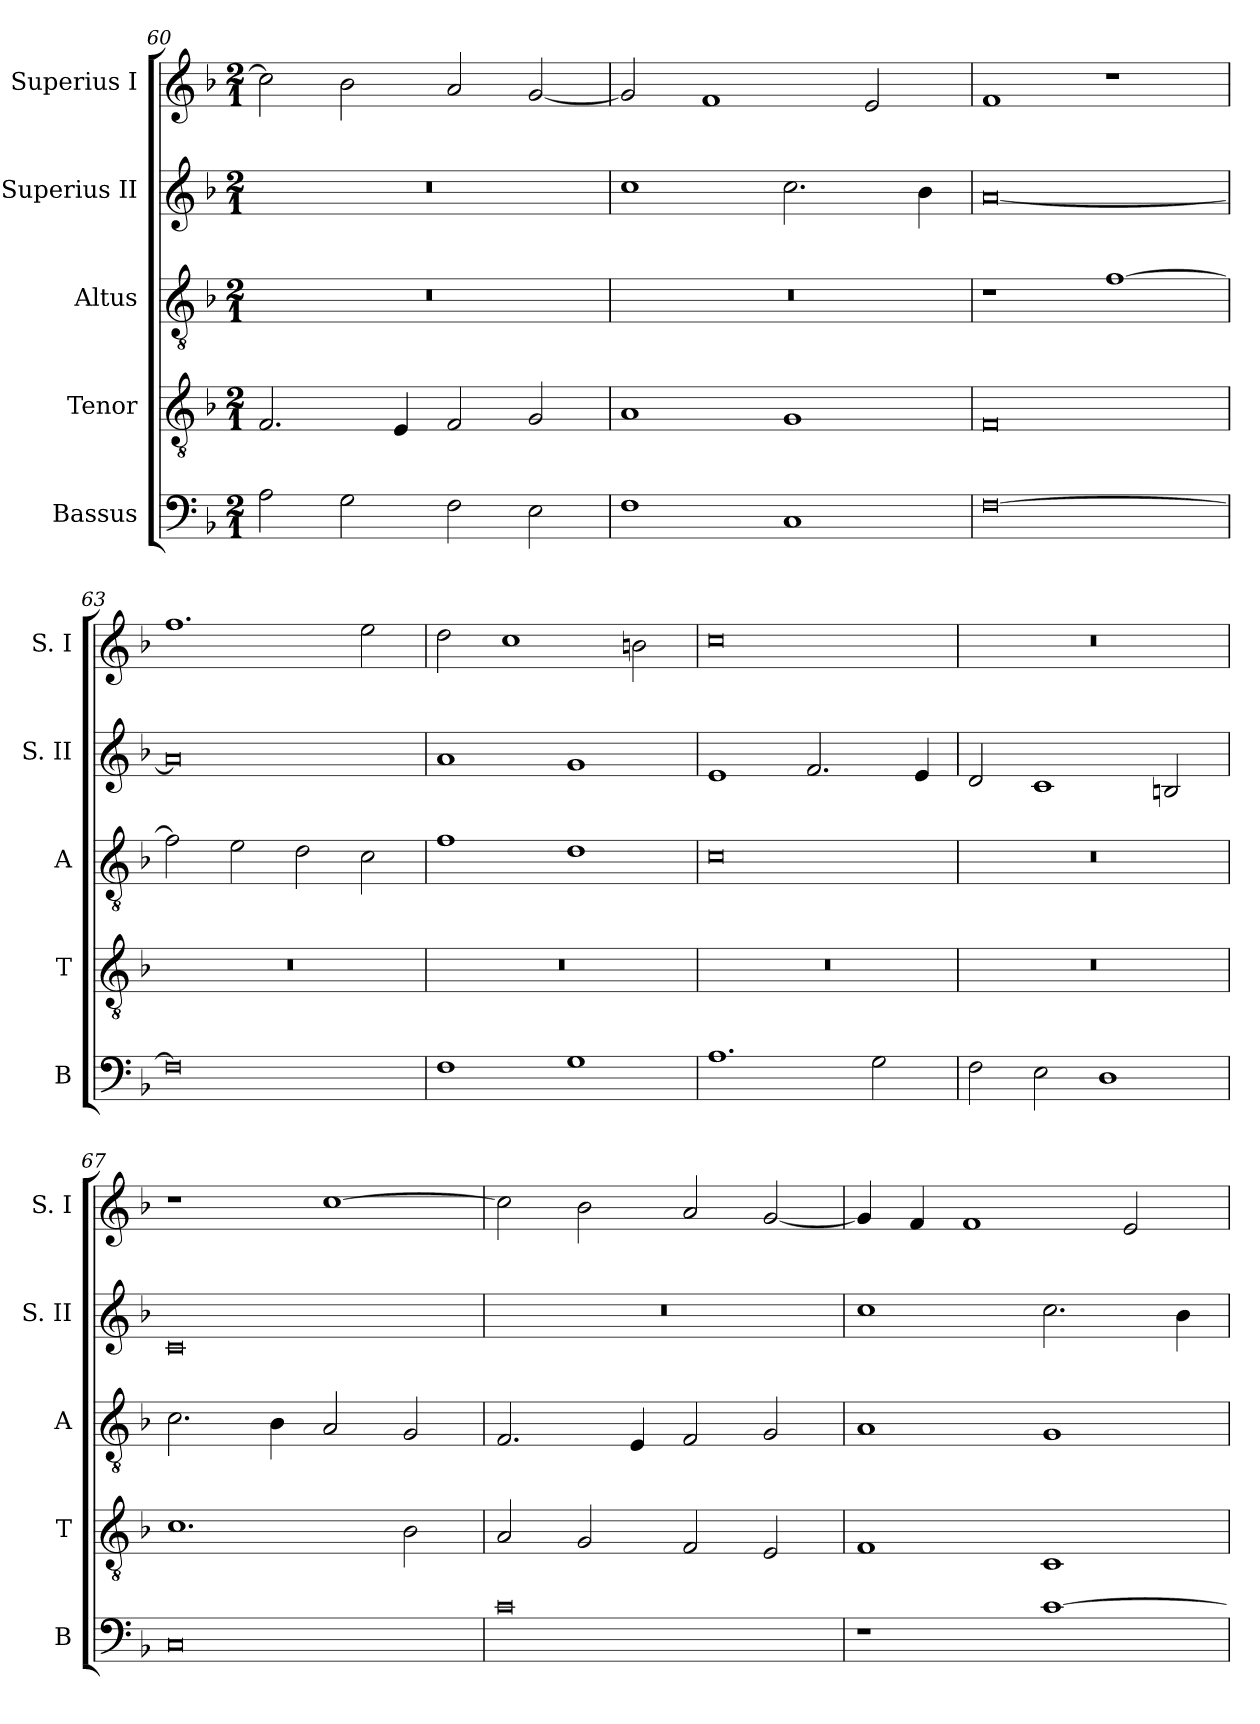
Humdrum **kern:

**kern	**kern	**kern	**kern	**kern
*part5	*part4	*part3	*part2	*part1
*staff5	*staff4	*staff3	*staff2	*staff1
*I"Bassus	*I"Tenor	*I"Altus	*I"Superius II	*I"Superius I
*I'B	*I'T	*I'A	*I'S. II	*I'S. I
*clefF4	*clefGv2	*clefGv2	*clefG2	*clefG2
*k[b-]	*k[b-]	*k[b-]	*k[b-]	*k[b-]
*F:	*F:	*F:	*F:	*F:
*M2/1	*M2/1	*M2/1	*M2/1	*M2/1
=60	=60	=60	=60	=60
2A	2.F	0r	0r	2cc]
2G	.	.	.	2b-
.	4E	.	.	.
2F	2F	.	.	2a
2E	2G	.	.	[2g
=61	=61	=61	=61	=61
1F	1A	0r	1cc	2g]
.	.	.	.	1f
1C	1G	.	2.cc	.
.	.	.	.	2e
.	.	.	4b-	.
=62	=62	=62	=62	=62
[0F	0F	1r	[0a	1f
.	.	[1f	.	1r
=63	=63	=63	=63	=63
0F]	0r	2f]	0a]	1.ff
.	.	2e	.	.
.	.	2d	.	.
.	.	2c	.	2ee
=64	=64	=64	=64	=64
1F	0r	1f	1a	2dd
.	.	.	.	1cc
1G	.	1d	1g	.
.	.	.	.	2bn
=65	=65	=65	=65	=65
1.A	0r	0c	1e	0cc
.	.	.	2.f	.
2G	.	.	.	.
.	.	.	4e	.
=66	=66	=66	=66	=66
2F	0r	0r	2d	0r
2E	.	.	1c	.
1D	.	.	.	.
.	.	.	2Bn	.
=67	=67	=67	=67	=67
0C	1.c	2.c	0c	1r
.	.	4B-	.	.
.	.	2A	.	[1cc
.	2B-	2G	.	.
=68	=68	=68	=68	=68
0c	2A	2.F	0r	2cc]
.	2G	.	.	2b-
.	.	4E	.	.
.	2F	2F	.	2a
.	2E	2G	.	[2g
=69	=69	=69	=69	=69
1r	1F	1A	1cc	4g]
.	.	.	.	4f
.	.	.	.	1f
[1c	1C	1G	2.cc	.
.	.	.	.	2e
.	.	.	4b-	.
=	=	=	=	=
*-	*-	*-	*-	*-
